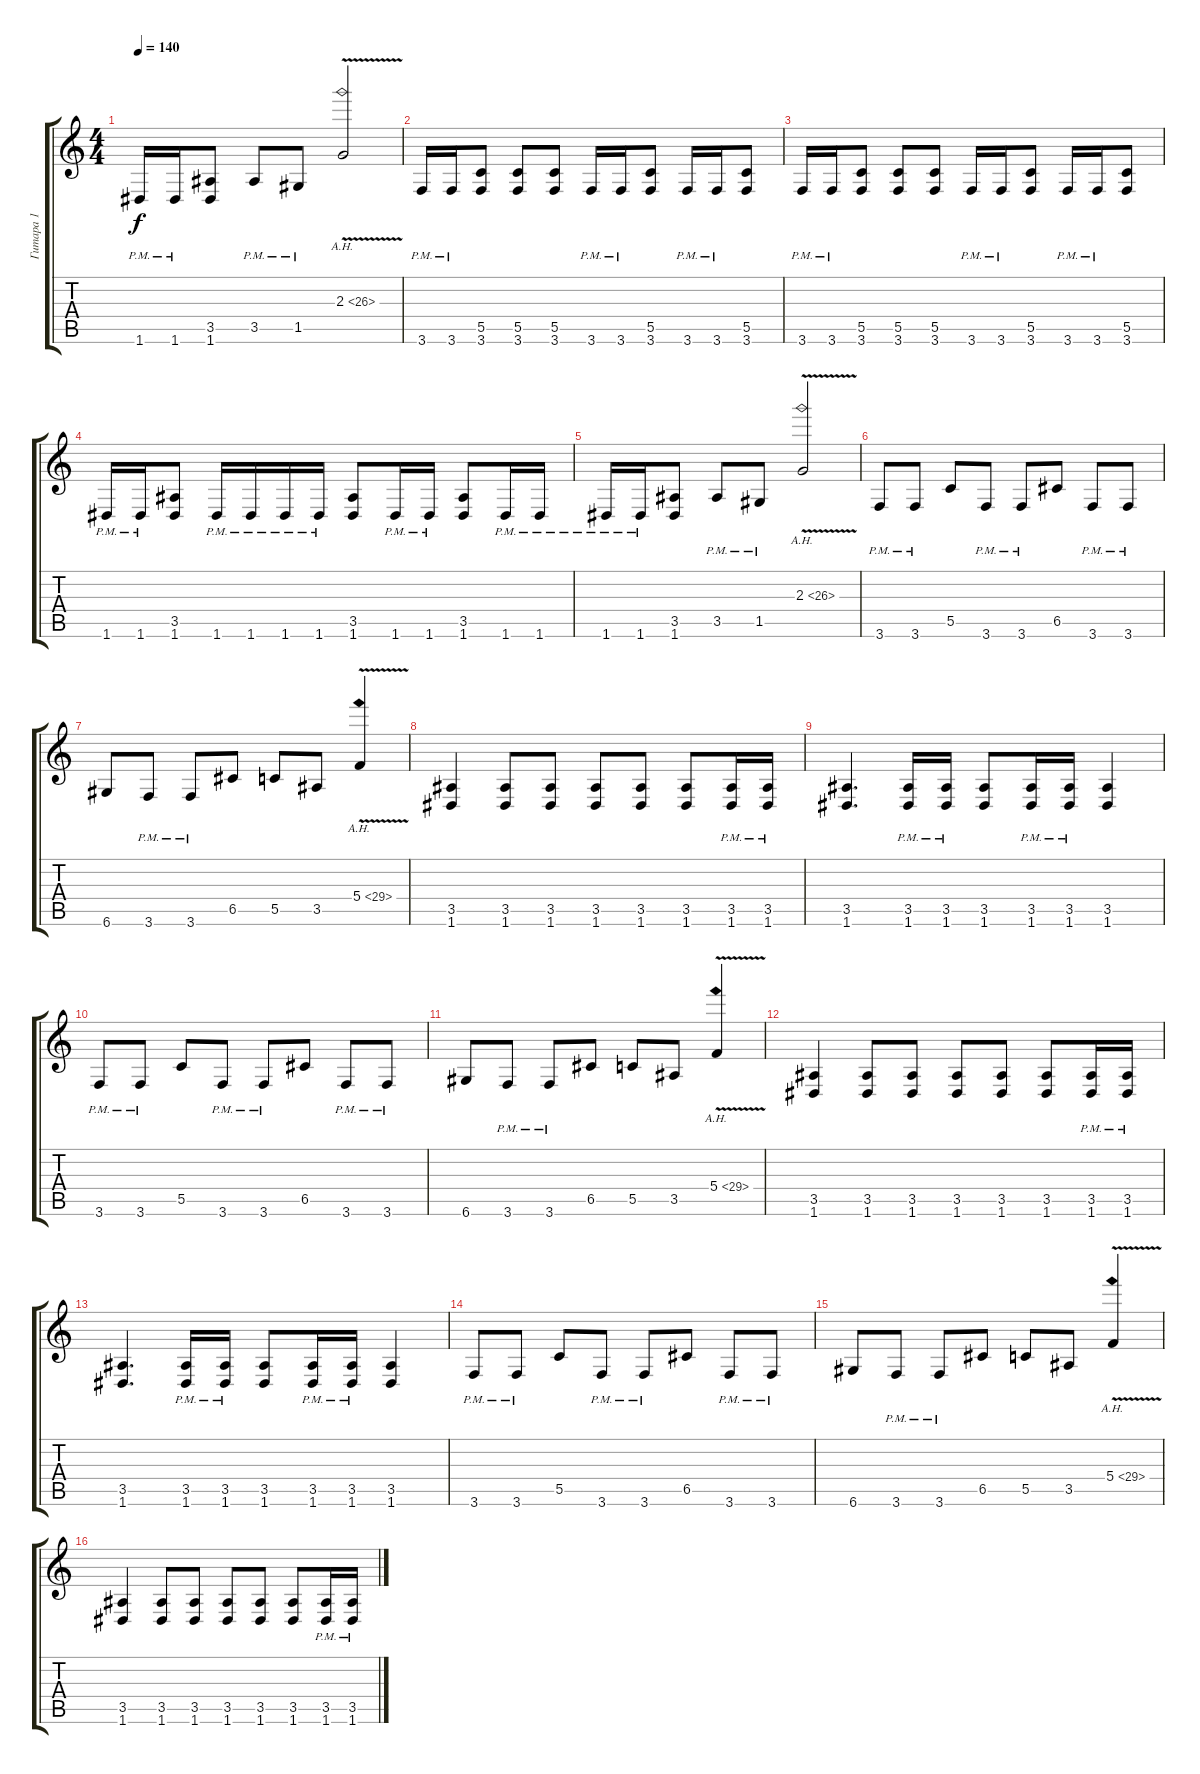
\track ("Гитара 1" "Гитара 1") {instrument overdrivenguitar}
\staff {score tabs}
\tuning (D4 A3 F3 C3 G2 D2) {hide}
\ts (4 4)
\tempo 140
\clef g2
\ks c
1.6{pm}.16{dy f} 1.6{pm}.16 (3.5 1.6).8 3.5{pm}.8 1.5{pm}.8 2.3{ah 24 v}.2 |
3.6{pm}.16 3.6{pm}.16 (5.5 3.6).8 (5.5 3.6).8 (5.5 3.6).8 3.6{pm}.16 3.6{pm}.16 (5.5 3.6).8 3.6{pm}.16 3.6{pm}.16 (5.5 3.6).8 |
3.6{pm}.16 3.6{pm}.16 (5.5 3.6).8 (5.5 3.6).8 (5.5 3.6).8 3.6{pm}.16 3.6{pm}.16 (5.5 3.6).8 3.6{pm}.16 3.6{pm}.16 (5.5 3.6).8 |
1.6{pm}.16 1.6{pm}.16 (3.5 1.6).8 1.6{pm}.16 1.6{pm}.16 1.6{pm}.16 1.6{pm}.16 (3.5 1.6).8 1.6{pm}.16 1.6{pm}.16 (3.5 1.6).8 1.6{pm}.16 1.6{pm}.16 |
1.6{pm}.16 1.6{pm}.16 (3.5 1.6).8 3.5{pm}.8 1.5{pm}.8 2.3{ah 24 v}.2 |
3.6{pm}.8 3.6{pm}.8 5.5.8 3.6{pm}.8 3.6{pm}.8 6.5.8 3.6{pm}.8 3.6{pm}.8 |
6.6.8 3.6{pm}.8 3.6{pm}.8 6.5.8 5.5.8 3.5.8 5.4{ah 24 v}.4 |
(3.5 1.6).4 (3.5 1.6).8 (3.5 1.6).8 (3.5 1.6).8 (3.5 1.6).8 (3.5 1.6).8 (3.5{pm} 1.6{pm}).16 (3.5{pm} 1.6{pm}).16 |
(3.5 1.6).4{d} (3.5{pm} 1.6{pm}).16 (3.5{pm} 1.6{pm}).16 (3.5 1.6).8 (3.5{pm} 1.6{pm}).16 (3.5{pm} 1.6{pm}).16 (3.5 1.6).4 |
3.6{pm}.8 3.6{pm}.8 5.5.8 3.6{pm}.8 3.6{pm}.8 6.5.8 3.6{pm}.8 3.6{pm}.8 |
6.6.8 3.6{pm}.8 3.6{pm}.8 6.5.8 5.5.8 3.5.8 5.4{ah 24 v}.4 |
(3.5 1.6).4 (3.5 1.6).8 (3.5 1.6).8 (3.5 1.6).8 (3.5 1.6).8 (3.5 1.6).8 (3.5{pm} 1.6{pm}).16 (3.5{pm} 1.6{pm}).16 |
(3.5 1.6).4{d} (3.5{pm} 1.6{pm}).16 (3.5{pm} 1.6{pm}).16 (3.5 1.6).8 (3.5{pm} 1.6{pm}).16 (3.5{pm} 1.6{pm}).16 (3.5 1.6).4 |
3.6{pm}.8 3.6{pm}.8 5.5.8 3.6{pm}.8 3.6{pm}.8 6.5.8 3.6{pm}.8 3.6{pm}.8 |
6.6.8 3.6{pm}.8 3.6{pm}.8 6.5.8 5.5.8 3.5.8 5.4{ah 24 v}.4 |
(3.5 1.6).4 (3.5 1.6).8 (3.5 1.6).8 (3.5 1.6).8 (3.5 1.6).8 (3.5 1.6).8 (3.5{pm} 1.6{pm}).16 (3.5{pm} 1.6{pm}).16
